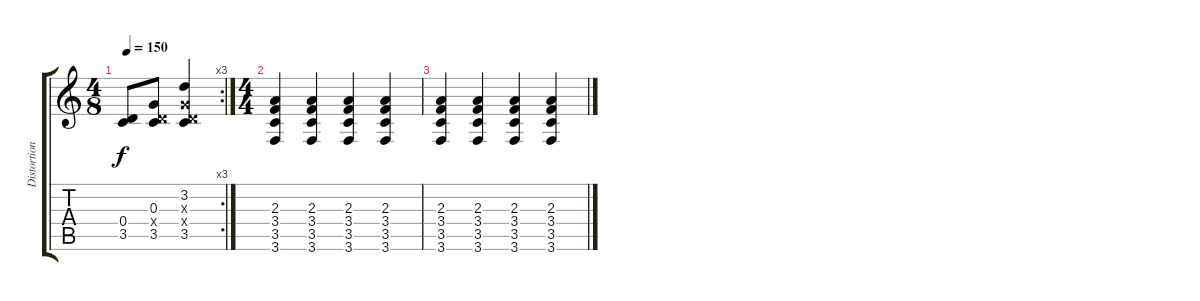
\track ("Distortion 6 str. drop D" "Distortion") {instrument distortionguitar}
\staff {score tabs}
\tuning (E4 B3 G3 D3 A2 D2) {hide}
\rc 3
\ts (4 8)
\tempo 150
\clef g2
\ks c
(0.4 3.5).8{dy f} (0.3 0.4{x} 3.5).8 (3.2 0.3{x} 0.4{x} 3.5).4 |
\ts (4 4)
(2.3 3.4 3.5 3.6).4 (2.3 3.4 3.5 3.6).4 (2.3 3.4 3.5 3.6).4 (2.3 3.4 3.5 3.6).4 |
(2.3 3.4 3.5 3.6).4 (2.3 3.4 3.5 3.6).4 (2.3 3.4 3.5 3.6).4 (2.3 3.4 3.5 3.6).4
